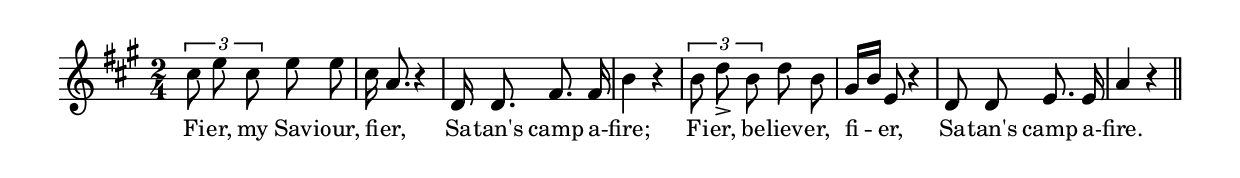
% 036.ly - Score sheet for "Satan's Camp A-Fire."
% Copyright (C) 2007  Marcus Brinkmann <marcus@gnu.org>
%
% This score sheet is free software; you can redistribute it and/or
% modify it under the terms of the Creative Commons Legal Code
% Attribution-ShareALike as published by Creative Commons; either
% version 2.0 of the License, or (at your option) any later version.
%
% This score sheet is distributed in the hope that it will be useful,
% but WITHOUT ANY WARRANTY; without even the implied warranty of
% MERCHANTABILITY or FITNESS FOR A PARTICULAR PURPOSE.  See the
% Creative Commons Legal Code Attribution-ShareALike for more details.
%
% You should have received a copy of the Creative Commons Legal Code
% Attribution-ShareALike along with this score sheet; if not, write to
% Creative Commons, 543 Howard Street, 5th Floor,
% San Francisco, CA 94105-3013  United States

\version "2.10.0"

%\header
%{
%  title = "Satan's Camp A-Fire"
%  composer = "trad."
%}

melody =
<<
  \context Voice
  {
    \set Staff.midiInstrument = "acoustic grand"
    \override Staff.VerticalAxisGroup #'minimum-Y-extent = #'(0 . 0)
	
    \autoBeamOff
    
    \time 2/4
    \clef violin
    \key a \major

    \tupletUp
    \times 2/3 { cis''8 e'' cis'' } e''8 e'' | cis''16 a'8. r4 |
    d'16 d'8. fis'8. fis'16 | b'4 r |
    %% EDITED: Put the accent below so it doesn't conflict with the tuplet.
    \times 2/3 { b'8 d''_> b' } d''8 b' | gis'16[ b'] e'8 r4 |
    d'8 d' e'8. e'16 | a'4 r4 \bar "||"
  }
  
  \lyricsto "" \new Lyrics
  {
    \override LyricText #'font-size = #0
    \override StanzaNumber #'font-size = #-1

    Fi -- er, my Sav -- iour, fi -- er,
    Sa -- tan's camp a -- fire;
    %% EDITED: Changed "be-lie-ver" to "be-liev-er".
    Fi -- er, be -- liev -- er, fi -- er,
    Sa -- tan's camp a -- fire.
  }
>>


\score
{
  \new Staff { \melody }

  \layout { indent = 0.0 }
}


\score
{
  \new Staff { \unfoldRepeats \melody }

  
  \midi {
    \context {
      \Score
      tempoWholesPerMinute = #(ly:make-moment 80 4)
      }
    }


}
